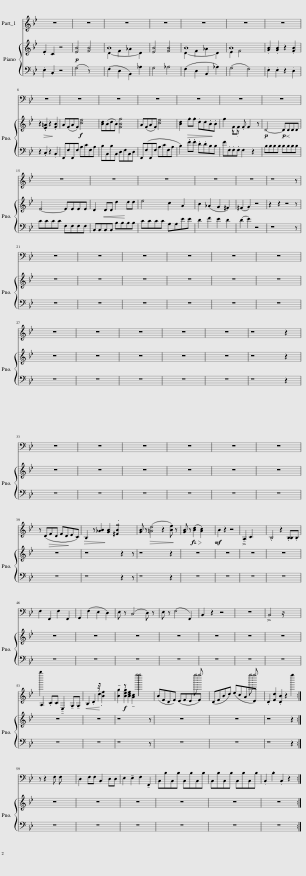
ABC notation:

X:1
%%score ( 1 2 3 ) { ( 4 6 ) | 5 }
L:1/8
M:none
I:linebreak $
K:Bb
V:1 treble
V:2 treble
V:3 treble
V:4 treble
V:6 treble
V:5 bass
V:1
 z8 | z8 | z8 | z8 | z8 | %5
 z8 | z8 |$ z8 | z8 | z8 | %10
 z8 | z8 | z8 | z8 |$ z8 | %15
 z8 | z8 | z8 | z8 | z8 z |$ %20
 z8 | z8 | z8 | z8 | z8 | %25
 z8 |$ z8 | z8 | z8 | z8 | %30
 z8 | z8 z2 |$ z8 | z8 | z8 | %35
 z8 | z8 | z8 |$ z (D!>(!FD FD!>)!EC) |!>(! B,2 z [_AB]2!>)! [GB]2 z4 | %40
 [GB] z!>(! ([=Ae]4 z2 [Bf])!>)! z | [GB] z!>(! ([Bd]2!>)! [Ac]2) x2 |!mf! B2 z2 z4 | !>!!tenuto!A,2 C2 x4 | .B,4 z2 .[B,B,].B, |$ %45
 F,2 F,,2 F,2 F,,2 | G,,2 (F,2 E,2 D,2) | E, z (C,4 D,) z | E, z (F,4 F,,2) | B,,2 z2 z4 | %50
 z8 | !>!B,,4 z/ x7/2 |$ b''2 .CC !tenuto!E,2 !tenuto!G,!tenuto!G, |!<(! B,2 .D2 z/4!<)! .[Bf]2 x7/4 | .!tenuto![Bg]2!f! z [Bdf]2 g''4 | %55
 (BFDF) (EFEF) | (DFBd) (ecAE) | .D2 [Fd]2 .[DB]2 z2 g''2 :|$ z z2 F, F, x3 | D,2 F,F, B,,2 D,D, | %60
 E,2 !tenuto!E,2 F,2 !tenuto!F,,2 | B,,B,B,,B, B,,B,B,,B, | B,,B,B,,B, B,,B,B,,B, | .B,,2 .B,2 .B,,2 z2 :| %64
V:2
 x8 | x8 | x8 | x8 | x8 | %5
 x8 | x8 |$ x8 | x8 | x8 | %10
 x8 | x8 | x8 | x8 |$ x8 | %15
 x8 | x8 | x8 | x8 | x9 |$ %20
 x8 | x8 | x8 | x8 | x8 | %25
 x8 |$ x8 | x8 | x8 | x8 | %30
 x8 | x10 |$ x8 | x8 | x8 | %35
 x8 | x8 | x8 |$ x8 | x7 .[^FB]2 x2 | %40
 x10 | x8 | x8 | x8 | x8 |$ %45
 x8 | x8 | x8 | x8 | x8 | %50
 x8 | x8 |$ x8 | x8 | x5 g''4 | %55
 x7 g'' | x7 g'' | x10 :|$ x8 | x8 | %60
 x8 | x8 | x8 | x8 :| %64
V:3
 x8 | x8 | x8 | x8 | x8 | %5
 x8 | x8 |$ x8 | x8 | x8 | %10
 x8 | x8 | x8 | x8 |$ x8 | %15
 x8 | x8 | x8 | x8 | x9 |$ %20
 x8 | x8 | x8 | x8 | x8 | %25
 x8 |$ x8 | x8 | x8 | x8 | %30
 x8 | x10 |$ x8 | x8 | x8 | %35
 x8 | x8 | x8 |$ x8 | x11 | %40
 x10 | x8 | x8 | x8 | x8 |$ %45
 x8 | x8 | x8 | x8 | x8 | %50
 x8 | x8 |$ A,2 x6 | x4 d2 x2 | x2 [Beg]2 !tenuto![Ac]2 x3 | %55
 x7 g'' | x7 g'' | x10 :|$ x8 | x8 | %60
 x8 | x8 | x8 | x8 :| %64
V:4
 .E2 C2 z4 |!p! [EB]4 [FB]4 | B8 | [EB]4 [FB]4 | B8 | %5
 B8 | .[GB]2 .[GB]2 z2 .[FB]2 |$ z2!>(! .[E=A]2 z2!>)! .[FB]2 | A(FAF)!f! [ce]4 | [Bd](BdB) [FBf]4 | %10
 A(FAF) [ce]4 | [Bd]2!>(! .f.f .dd.B!>)!.B | f2 F.F .F F2 z |!p! D4-!p!!<(! DD!<)!DD |$ E4- EEEE | %15
 D2!<(! DD d2!<)! dd | e4 c2 A2 | B2 (_A2 G2 ^F2) | (^F2 G2) z4 | z2 z2 z4 z |$ %20
 z8 | z8 | z8 | z8 | z8 | %25
 z8 |$ z8 | z8 | z8 | z8 | %30
 z8 | z8 z2 |$ z8 | z8 | z8 | %35
 z8 | z8 | z8 |$ z8 | z8 z2 z | %40
 z8 z2 | z8 | z8 | z8 | z8 |$ %45
 z8 | z8 | z8 | z8 | z8 | %50
 z8 | z8 |$ z8 | z8 | z8 z | %55
 z8 | z8 | z8 z2 :|$ z8 | z8 | %60
 z8 | z8 | z8 | z8 :| %64
V:5
 .E,2 .C,2 z4 | (G,4 z) x3 | (F,2 D,2 B,,2) _A,2 | G,4 _A,4 | (F,2 D,2 B,,2 _A,2) | %5
 (G,4 F,4) | .E,2 .E,2 z2 .D,2 |$ z2 .C,2 z2 .B,,2 | F,,F,F,,F, A,CF,A, | B,B,,B,B,, D,F,B,,D, | %10
 F,,(F,F,,F, A,CF,A, | B,2) .F.F .D.DB,B, | F.F,.F,.F, F,2 z2 | B,B,B,B, B,B,B,B, |$ CCCC F,F,F,F, | %15
 B,,B,,B,,B,, B,B,B,B, | CCCC A,A,EE | D2 F2 E2 D2 | (D2 E2) z4 | z8 z |$ %20
 z8 | z8 | z8 | z8 | z8 | %25
 z8 |$ z8 | z8 | z8 | z8 | %30
 z8 | z8 z2 |$ z8 | z8 | z8 | %35
 z8 | z8 | z8 |$ z8 | z8 z2 z | %40
 z8 z2 | z8 | z8 | z8 | z8 |$ %45
 z8 | z8 | z8 | z8 | z8 | %50
 z8 | z8 |$ z8 | z8 | z8 z | %55
 z8 | z8 | z8 z2 :|$ z8 | z8 | %60
 z8 | z8 | z8 | z8 :| %64
V:6
 x8 | x8 | D2- F2 _A2 D2 | x8 | D2- F2 _A2 D2 | %5
 E2 F4 x2 | x8 |$ x8 | x8 | x8 | %10
 x8 | x8 | x2 z z x4 | x8 |$ x8 | %15
 x8 | x8 | x8 | x8 | x9 |$ %20
 x8 | x8 | x8 | x8 | x8 | %25
 x8 |$ x8 | x8 | x8 | x8 | %30
 x8 | x10 |$ x8 | x8 | x8 | %35
 x8 | x8 | x8 |$ x8 | x11 | %40
 x10 | x8 | x8 | x8 | x8 |$ %45
 x8 | x8 | x8 | x8 | x8 | %50
 x8 | x8 |$ x8 | x8 | x9 | %55
 x8 | x8 | x10 :|$ x8 | x8 | %60
 x8 | x8 | x8 | x8 :| %64
